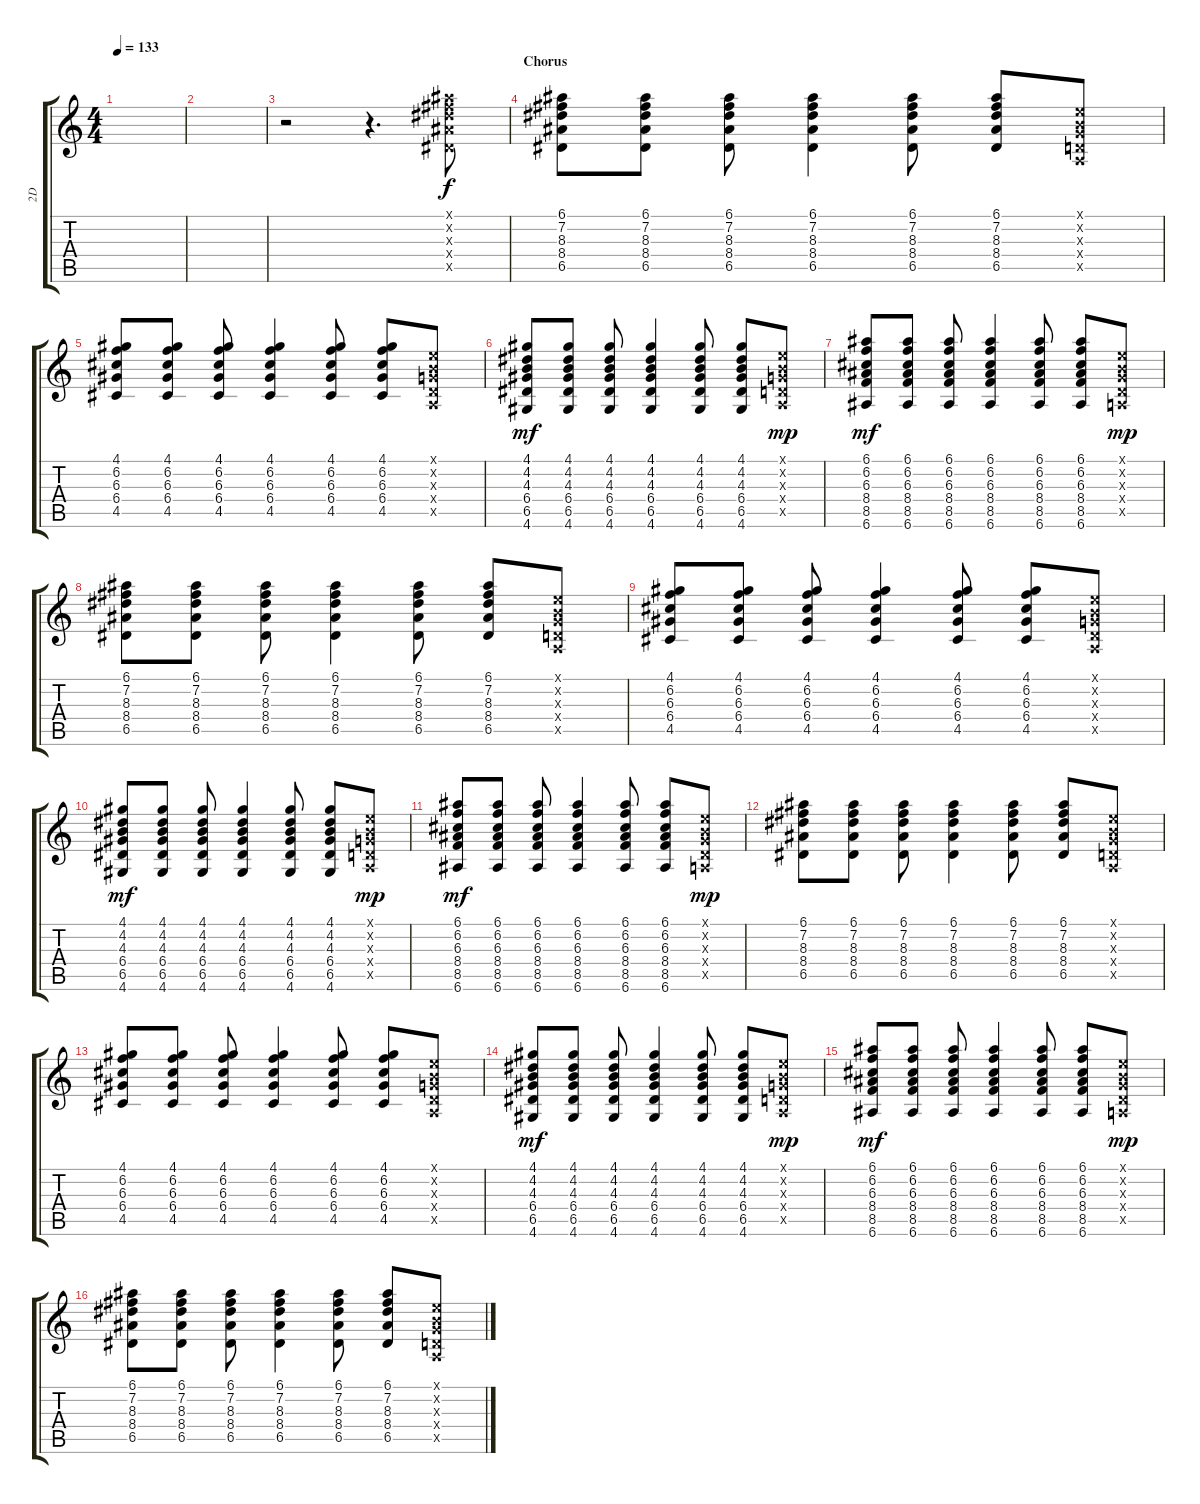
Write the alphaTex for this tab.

\track ("2D" "2D") {instrument acousticguitarsteel}
\staff {score tabs}
\tuning (E4 B3 G3 D3 A2 E2) {hide}
\ts (4 4)
\tempo 133
\clef g2
\ks c
|
|
r.2 r.4{d} (6.1{x} 7.2{x} 8.3{x} 8.4{x} 6.5{x}).8 |
\section ("" "Chorus")
(6.1 7.2 8.3 8.4 6.5).8 (6.1 7.2 8.3 8.4 6.5).8 (6.1 7.2 8.3 8.4 6.5).8 (6.1 7.2 8.3 8.4 6.5).4 (6.1 7.2 8.3 8.4 6.5).8 (6.1 7.2 8.3 8.4 6.5).8 (0.1{x} 0.2{x} 0.3{x} 0.4{x} 0.5{x}).8 |
(4.1 6.2 6.3 6.4 4.5).8 (4.1 6.2 6.3 6.4 4.5).8 (4.1 6.2 6.3 6.4 4.5).8 (4.1 6.2 6.3 6.4 4.5).4 (4.1 6.2 6.3 6.4 4.5).8 (4.1 6.2 6.3 6.4 4.5).8 (0.1{x} 0.2{x} 0.3{x} 0.4{x} 0.5{x}).8 |
(4.1 4.2 4.3 6.4 6.5 4.6).8{dy mf} (4.1 4.2 4.3 6.4 6.5 4.6).8 (4.1 4.2 4.3 6.4 6.5 4.6).8 (4.1 4.2 4.3 6.4 6.5 4.6).4 (4.1 4.2 4.3 6.4 6.5 4.6).8 (4.1 4.2 4.3 6.4 6.5 4.6).8 (0.1{x} 0.2{x} 0.3{x} 0.4{x} 0.5{x}).8{dy mp} |
(6.1 6.2 6.3 8.4 8.5 6.6).8{dy mf} (6.1 6.2 6.3 8.4 8.5 6.6).8 (6.1 6.2 6.3 8.4 8.5 6.6).8 (6.1 6.2 6.3 8.4 8.5 6.6).4 (6.1 6.2 6.3 8.4 8.5 6.6).8 (6.1 6.2 6.3 8.4 8.5 6.6).8 (0.1{x} 0.2{x} 0.3{x} 0.4{x} 0.5{x}).8{dy mp} |
(6.1 7.2 8.3 8.4 6.5).8 (6.1 7.2 8.3 8.4 6.5).8 (6.1 7.2 8.3 8.4 6.5).8 (6.1 7.2 8.3 8.4 6.5).4 (6.1 7.2 8.3 8.4 6.5).8 (6.1 7.2 8.3 8.4 6.5).8 (0.1{x} 0.2{x} 0.3{x} 0.4{x} 0.5{x}).8 |
(4.1 6.2 6.3 6.4 4.5).8 (4.1 6.2 6.3 6.4 4.5).8 (4.1 6.2 6.3 6.4 4.5).8 (4.1 6.2 6.3 6.4 4.5).4 (4.1 6.2 6.3 6.4 4.5).8 (4.1 6.2 6.3 6.4 4.5).8 (0.1{x} 0.2{x} 0.3{x} 0.4{x} 0.5{x}).8 |
(4.1 4.2 4.3 6.4 6.5 4.6).8{dy mf} (4.1 4.2 4.3 6.4 6.5 4.6).8 (4.1 4.2 4.3 6.4 6.5 4.6).8 (4.1 4.2 4.3 6.4 6.5 4.6).4 (4.1 4.2 4.3 6.4 6.5 4.6).8 (4.1 4.2 4.3 6.4 6.5 4.6).8 (0.1{x} 0.2{x} 0.3{x} 0.4{x} 0.5{x}).8{dy mp} |
(6.1 6.2 6.3 8.4 8.5 6.6).8{dy mf} (6.1 6.2 6.3 8.4 8.5 6.6).8 (6.1 6.2 6.3 8.4 8.5 6.6).8 (6.1 6.2 6.3 8.4 8.5 6.6).4 (6.1 6.2 6.3 8.4 8.5 6.6).8 (6.1 6.2 6.3 8.4 8.5 6.6).8 (0.1{x} 0.2{x} 0.3{x} 0.4{x} 0.5{x}).8{dy mp} |
(6.1 7.2 8.3 8.4 6.5).8 (6.1 7.2 8.3 8.4 6.5).8 (6.1 7.2 8.3 8.4 6.5).8 (6.1 7.2 8.3 8.4 6.5).4 (6.1 7.2 8.3 8.4 6.5).8 (6.1 7.2 8.3 8.4 6.5).8 (0.1{x} 0.2{x} 0.3{x} 0.4{x} 0.5{x}).8 |
(4.1 6.2 6.3 6.4 4.5).8 (4.1 6.2 6.3 6.4 4.5).8 (4.1 6.2 6.3 6.4 4.5).8 (4.1 6.2 6.3 6.4 4.5).4 (4.1 6.2 6.3 6.4 4.5).8 (4.1 6.2 6.3 6.4 4.5).8 (0.1{x} 0.2{x} 0.3{x} 0.4{x} 0.5{x}).8 |
(4.1 4.2 4.3 6.4 6.5 4.6).8{dy mf} (4.1 4.2 4.3 6.4 6.5 4.6).8 (4.1 4.2 4.3 6.4 6.5 4.6).8 (4.1 4.2 4.3 6.4 6.5 4.6).4 (4.1 4.2 4.3 6.4 6.5 4.6).8 (4.1 4.2 4.3 6.4 6.5 4.6).8 (0.1{x} 0.2{x} 0.3{x} 0.4{x} 0.5{x}).8{dy mp} |
(6.1 6.2 6.3 8.4 8.5 6.6).8{dy mf} (6.1 6.2 6.3 8.4 8.5 6.6).8 (6.1 6.2 6.3 8.4 8.5 6.6).8 (6.1 6.2 6.3 8.4 8.5 6.6).4 (6.1 6.2 6.3 8.4 8.5 6.6).8 (6.1 6.2 6.3 8.4 8.5 6.6).8 (0.1{x} 0.2{x} 0.3{x} 0.4{x} 0.5{x}).8{dy mp} |
(6.1 7.2 8.3 8.4 6.5).8 (6.1 7.2 8.3 8.4 6.5).8 (6.1 7.2 8.3 8.4 6.5).8 (6.1 7.2 8.3 8.4 6.5).4 (6.1 7.2 8.3 8.4 6.5).8 (6.1 7.2 8.3 8.4 6.5).8 (0.1{x} 0.2{x} 0.3{x} 0.4{x} 0.5{x}).8
